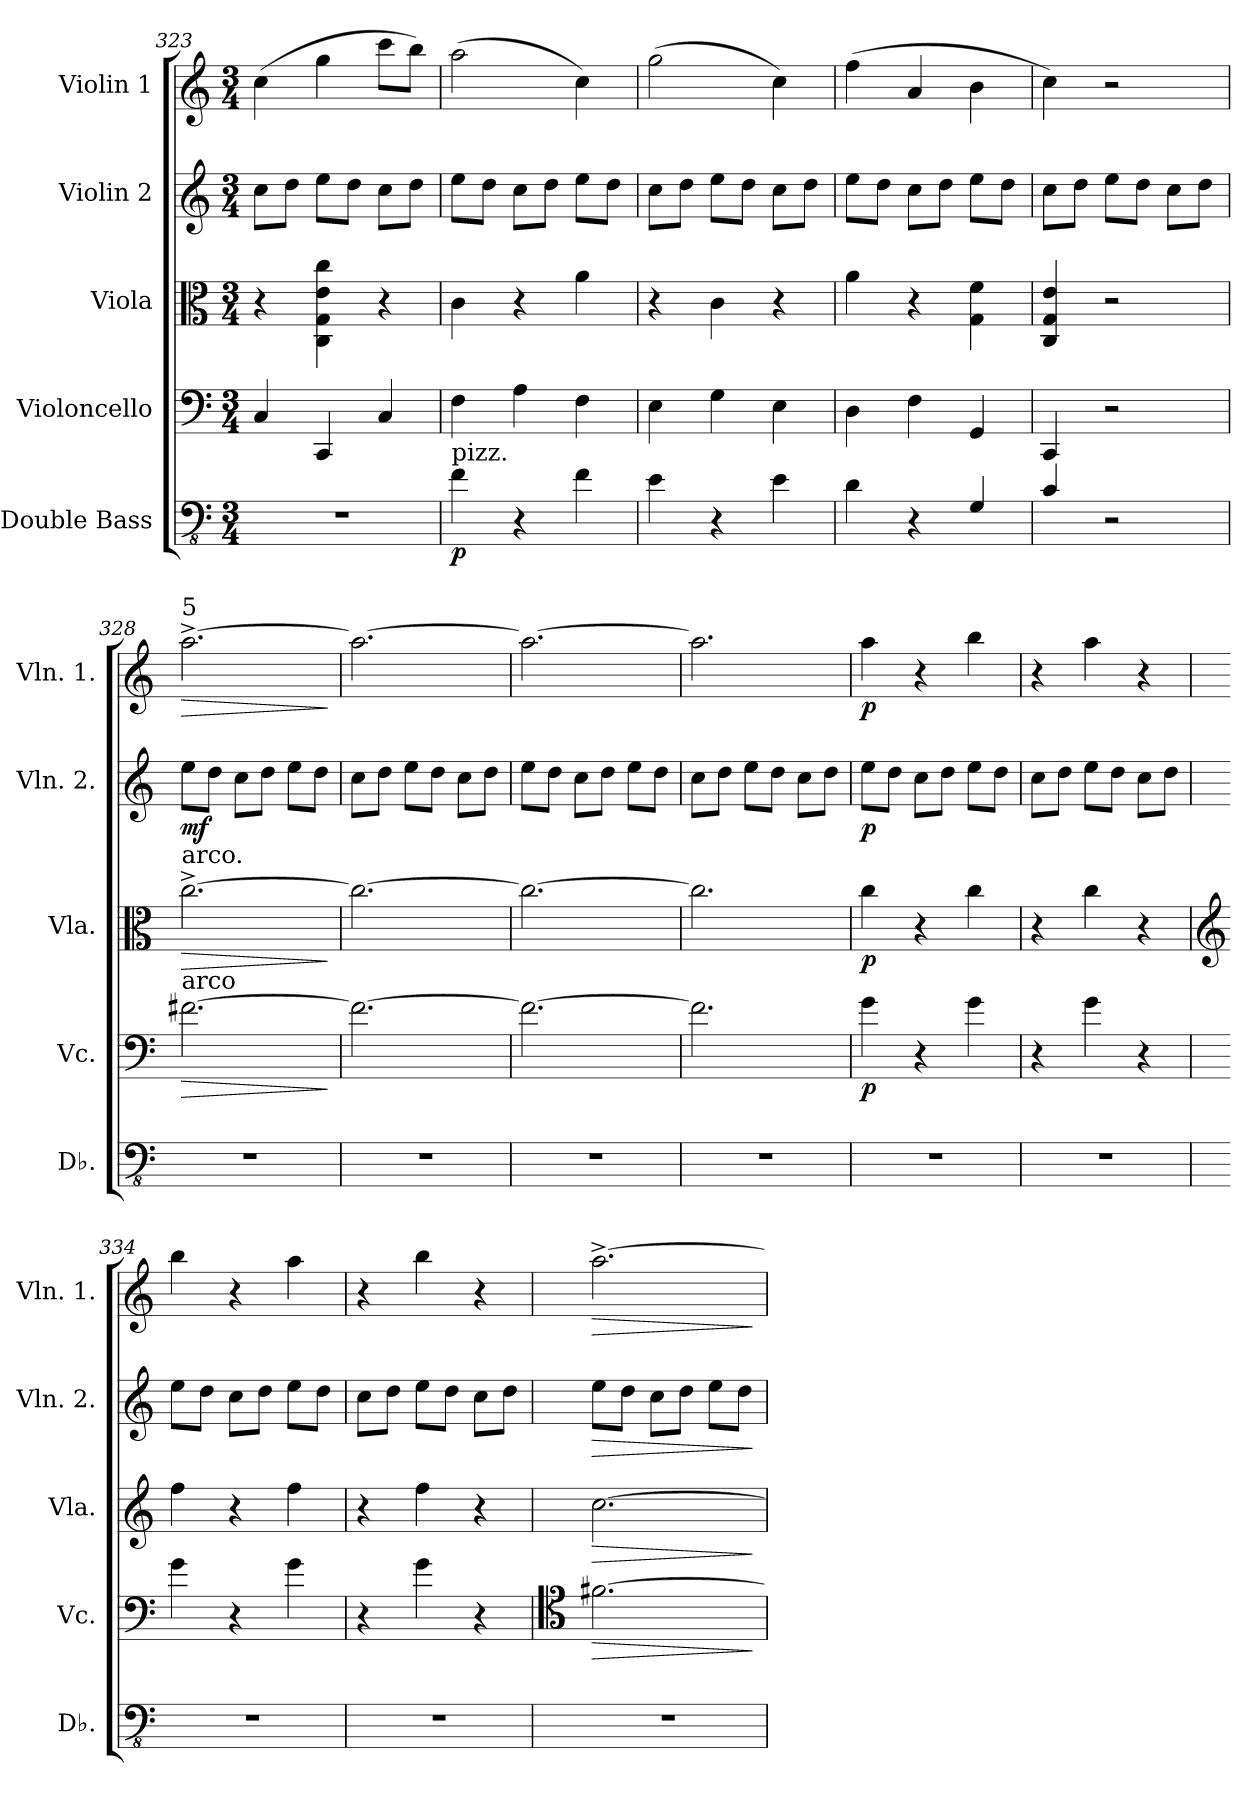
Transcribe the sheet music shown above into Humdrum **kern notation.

**kern	**dynam	**kern	**dynam	**kern	**dynam	**kern	**dynam	**kern	**dynam
*part5	*part5	*part4	*part4	*part3	*part3	*part2	*part2	*part1	*part1
*staff5	*staff5	*staff4	*staff4	*staff3	*staff3	*staff2	*staff2	*staff1	*staff1
*I"Double Bass	*	*I"Violoncello	*	*I"Viola	*	*I"Violin 2	*	*I"Violin 1	*
*I'Db.	*	*I'Vc.	*	*I'Vla.	*	*I'Vln. 2.	*	*I'Vln. 1.	*
*clefFv4	*	*clefF4	*	*clefC3	*	*clefG2	*	*clefG2	*
*ITrd7c12	*	*	*	*	*	*	*	*	*
*k[]	*	*k[]	*	*k[]	*	*k[]	*	*k[]	*
*M3/4	*	*M3/4	*	*M3/4	*	*M3/4	*	*M3/4	*
=323	=323	=323	=323	=323	=323	=323	=323	=323	=323
2.r	.	4C/	.	4r	.	8cc\L	.	(4cc\	.
.	.	.	.	.	.	8dd\J	.	.	.
.	.	4CC/	.	4C\ 4G\ 4e\ 4cc\	.	8ee\L	.	4gg\	.
.	.	.	.	.	.	8dd\J	.	.	.
.	.	4C/	.	4r	.	8cc\L	.	8ccc\L	.
.	.	.	.	.	.	8dd\J	.	8bb\J)	.
=324	=324	=324	=324	=324	=324	=324	=324	=324	=324
!LO:TX:a:t=pizz.	!	!	!	!	!	!	!	!	!
!	!LO:DY:b	!	!	!	!	!	!	!	!
4FF\	p	4F\	.	4c\	.	8ee\L	.	(2aa\	.
.	.	.	.	.	.	8dd\J	.	.	.
4r	.	4A\	.	4r	.	8cc\L	.	.	.
.	.	.	.	.	.	8dd\J	.	.	.
4FF\	.	4F\	.	4a\	.	8ee\L	.	4cc\)	.
.	.	.	.	.	.	8dd\J	.	.	.
=325	=325	=325	=325	=325	=325	=325	=325	=325	=325
4EE\	.	4E\	.	4r	.	8cc\L	.	(2gg\	.
.	.	.	.	.	.	8dd\J	.	.	.
4r	.	4G\	.	4c\	.	8ee\L	.	.	.
.	.	.	.	.	.	8dd\J	.	.	.
4EE\	.	4E\	.	4r	.	8cc\L	.	4cc\)	.
.	.	.	.	.	.	8dd\J	.	.	.
=326	=326	=326	=326	=326	=326	=326	=326	=326	=326
4DD\	.	4D\	.	4a\	.	8ee\L	.	(4ff\	.
.	.	.	.	.	.	8dd\J	.	.	.
4r	.	4F\	.	4r	.	8cc\L	.	4a/	.
.	.	.	.	.	.	8dd\J	.	.	.
4GGG/	.	4GG/	.	4G\ 4f\	.	8ee\L	.	4b\	.
.	.	.	.	.	.	8dd\J	.	.	.
=327	=327	=327	=327	=327	=327	=327	=327	=327	=327
4CC/	.	4CC/	.	4C/ 4G/ 4e/	.	8cc\L	.	4cc\)	.
.	.	.	.	.	.	8dd\J	.	.	.
2r	.	2r	.	2r	.	8ee\L	.	2r	.
.	.	.	.	.	.	8dd\J	.	.	.
.	.	.	.	.	.	8cc\L	.	.	.
.	.	.	.	.	.	8dd\J	.	.	.
=328	=328	=328	=328	=328	=328	=328	=328	=328	=328
!	!	!	!	!	!	!	!	!LO:TX:a:t=5	!
!	!	!	!	!LO:TX:a:t=arco.	!	!	!	!	!
!	!	!LO:TX:a:t=arco	!	!	!	!	!	!	!
!	!	!	!LO:HP:b	!	!LO:HP:b	!	!	!	!LO:HP:b
!	!	!	!LO:DY:n=1:b	!	!	!	!	!	!
!	!	!	!LO:DY:n=2:b	!	!LO:DY:n=1:b	!	!	!	!
!	!	!	!	!	!LO:DY:n=2:b	!	!LO:DY:b	!	!LO:DY:n=1:b
!	!	!	!	!	!	!	!	!	!LO:DY:n=2:b
2.r	.	[2.f#X\	> f mf	[2.cc^\	> f mf	8ee\L	mf	[2.aa^\	> f mf
.	.	.	.	.	.	8dd\J	.	.	.
.	.	.	.	.	.	8cc\L	.	.	.
.	.	.	.	.	.	8dd\J	.	.	.
.	.	.	.	.	.	8ee\L	.	.	.
.	.	.	.	.	.	8dd\J	.	.	.
.	.	.	]	.	]	.	.	.	]
!!LO:LB:g=z
=329	=329	=329	=329	=329	=329	=329	=329	=329	=329
2.r	.	2.f#\_	.	2.cc\_	.	8cc\L	.	2.aa\_	.
.	.	.	.	.	.	8dd\J	.	.	.
.	.	.	.	.	.	8ee\L	.	.	.
.	.	.	.	.	.	8dd\J	.	.	.
.	.	.	.	.	.	8cc\L	.	.	.
.	.	.	.	.	.	8dd\J	.	.	.
=330	=330	=330	=330	=330	=330	=330	=330	=330	=330
2.r	.	2.f#\_	.	2.cc\_	.	8ee\L	.	2.aa\_	.
.	.	.	.	.	.	8dd\J	.	.	.
.	.	.	.	.	.	8cc\L	.	.	.
.	.	.	.	.	.	8dd\J	.	.	.
.	.	.	.	.	.	8ee\L	.	.	.
.	.	.	.	.	.	8dd\J	.	.	.
=331	=331	=331	=331	=331	=331	=331	=331	=331	=331
2.r	.	2.f#\]	.	2.cc\]	.	8cc\L	.	2.aa\]	.
.	.	.	.	.	.	8dd\J	.	.	.
.	.	.	.	.	.	8ee\L	.	.	.
.	.	.	.	.	.	8dd\J	.	.	.
.	.	.	.	.	.	8cc\L	.	.	.
.	.	.	.	.	.	8dd\J	.	.	.
=332	=332	=332	=332	=332	=332	=332	=332	=332	=332
!	!	!	!LO:DY:b	!	!LO:DY:b	!	!LO:DY:b	!	!LO:DY:b
2.r	.	4g\	p	4cc\	p	8ee\L	p	4aa\	p
.	.	.	.	.	.	8dd\J	.	.	.
.	.	4r	.	4r	.	8cc\L	.	4r	.
.	.	.	.	.	.	8dd\J	.	.	.
.	.	4g\	.	4cc\	.	8ee\L	.	4bb\	.
.	.	.	.	.	.	8dd\J	.	.	.
=333	=333	=333	=333	=333	=333	=333	=333	=333	=333
2.r	.	4r	.	4r	.	8cc\L	.	4r	.
.	.	.	.	.	.	8dd\J	.	.	.
.	.	4g\	.	4cc\	.	8ee\L	.	4aa\	.
.	.	.	.	.	.	8dd\J	.	.	.
.	.	4r	.	4r	.	8cc\L	.	4r	.
.	.	.	.	.	.	8dd\J	.	.	.
=334	=334	=334	=334	=334	=334	=334	=334	=334	=334
*	*	*	*	*clefG2	*	*	*	*	*
2.r	.	4g\	.	4ff\	.	8ee\L	.	4bb\	.
.	.	.	.	.	.	8dd\J	.	.	.
.	.	4r	.	4r	.	8cc\L	.	4r	.
.	.	.	.	.	.	8dd\J	.	.	.
.	.	4g\	.	4ff\	.	8ee\L	.	4aa\	.
.	.	.	.	.	.	8dd\J	.	.	.
=335	=335	=335	=335	=335	=335	=335	=335	=335	=335
2.r	.	4r	.	4r	.	8cc\L	.	4r	.
.	.	.	.	.	.	8dd\J	.	.	.
.	.	4g\	.	4ff\	.	8ee\L	.	4bb\	.
.	.	.	.	.	.	8dd\J	.	.	.
.	.	4r	.	4r	.	8cc\L	.	4r	.
.	.	.	.	.	.	8dd\J	.	.	.
!!LO:PB:g=z
=336	=336	=336	=336	=336	=336	=336	=336	=336	=336
*	*	*clefC4	*	*	*	*	*	*	*
!	!	!	!LO:HP:b	!	!LO:HP:b	!	!LO:HP:b	!	!LO:HP:b
!	!	!	!LO:DY:n=1:b	!	!	!	!	!	!
!	!	!	!LO:DY:n=2:b	!	!LO:DY:n=1:b	!	!	!	!
!	!	!	!	!	!LO:DY:n=2:b	!	!LO:DY:n=1:b	!	!
!	!	!	!	!	!	!	!LO:DY:n=2:b	!	!LO:DY:n=1:b
!	!	!	!	!	!	!	!	!	!LO:DY:n=2:b
!	!	!	!	!	!	!	!	!	!LO:DY:n=3:b
2.r	.	[2.f#X\	> f mf	[2.cc\	> f mf	8ee\L	> f mf	[2.aa^\	> f mf mf
.	.	.	.	.	.	8dd\J	.	.	.
.	.	.	.	.	.	8cc\L	.	.	.
.	.	.	.	.	.	8dd\J	.	.	.
.	.	.	.	.	.	8ee\L	.	.	.
.	.	.	.	.	.	8dd\J	.	.	.
.	.	.	]	.	]	.	]	.	]
=	=	=	=	=	=	=	=	=	=
*-	*-	*-	*-	*-	*-	*-	*-	*-	*-
